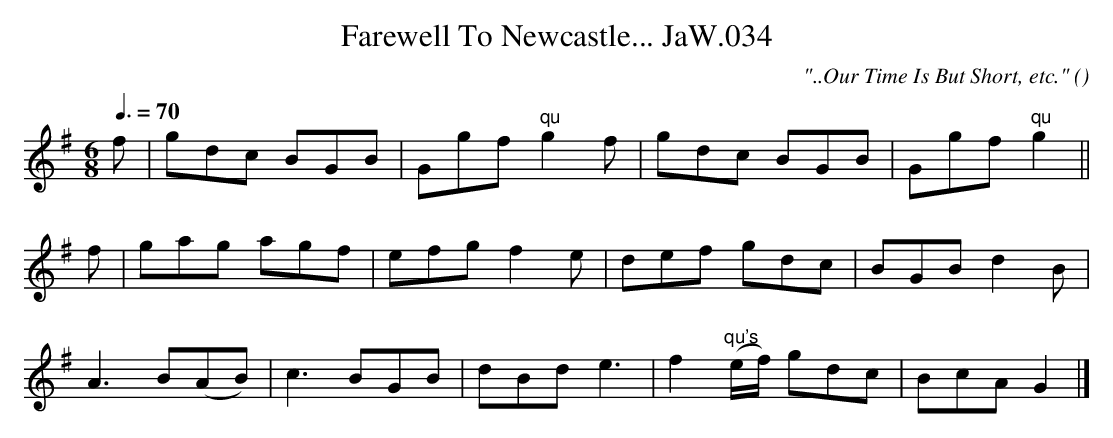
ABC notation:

X:1
T:Farewell To Newcastle... JaW.034
M:6/8
L:1/8
Q:3/8=70
C:"..Our Time Is But Short, etc."
O:
K:G
f|gdc BGB|Ggf "qu"g2f|gdc BGB|Ggf "qu"g2||
f|gag agf|efg f2e|def gdc|BGB d2B|
A3 B(AB)|c3 BGB|dBd e3|f2"qu's"(e/f/) gdc|BcAG2|]
